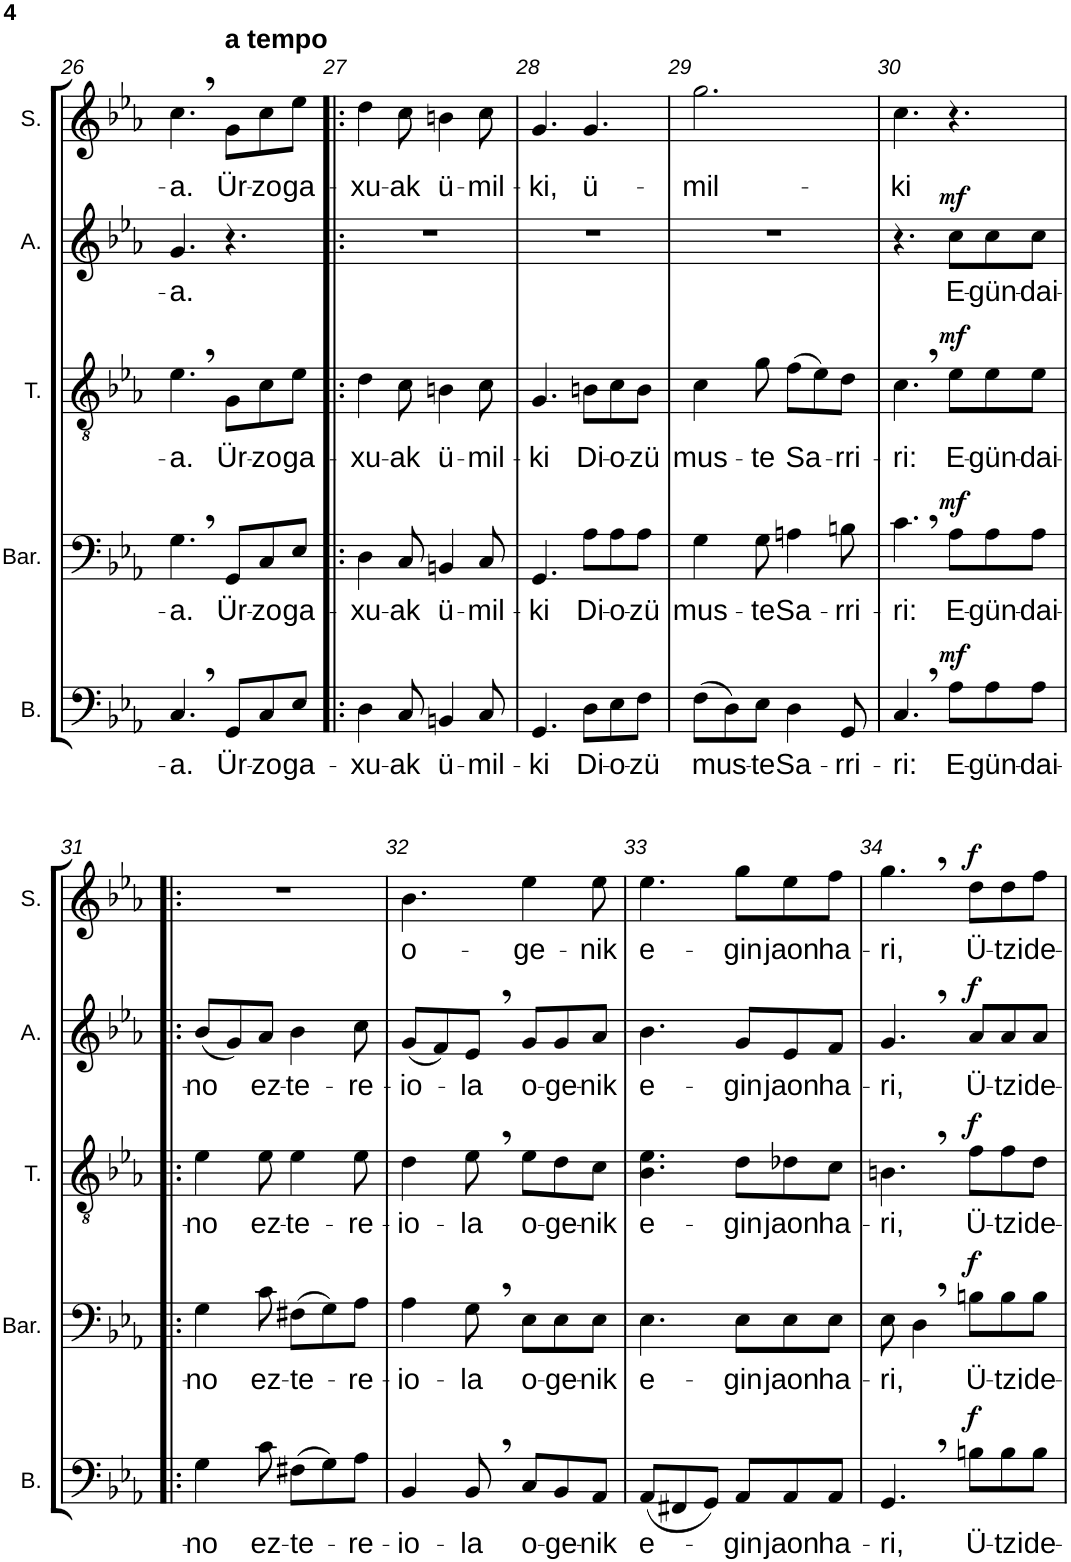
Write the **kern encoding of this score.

**kern	**text	**dynam	**kern	**text	**dynam	**kern	**text	**dynam	**kern	**text	**dynam	**kern	**text	**dynam
*part5	*part5	*part5	*part4	*part4	*part4	*part3	*part3	*part3	*part2	*part2	*part2	*part1	*part1	*part1
*staff5	*staff5	*staff5	*staff4	*staff4	*staff4	*staff3	*staff3	*staff3	*staff2	*staff2	*staff2	*staff1	*staff1	*staff1
*I"Basse	*	*	*I"Baryton	*	*	*I"Ténor	*	*	*I"Alto	*	*	*I"Soprano	*	*
*I'B.	*	*	*I'Bar.	*	*	*I'T.	*	*	*I'A.	*	*	*I'S.	*	*
!!LO:PB:g=z
*clefF4	*	*	*clefF4	*	*	*clefGv2	*	*	*clefG2	*	*	*clefG2	*	*
*k[b-e-a-]	*	*	*k[b-e-a-]	*	*	*k[b-e-a-]	*	*	*k[b-e-a-]	*	*	*k[b-e-a-]	*	*
*M6/8	*	*	*M6/8	*	*	*M6/8	*	*	*M6/8	*	*	*M6/8	*	*
=26	=26	=26	=26	=26	=26	=26	=26	=26	=26	=26	=26	=26	=26	=26
!	!LO:LY:b	!	!	!LO:LY:b	!	!	!LO:LY:b	!	!	!LO:LY:b	!	!	!LO:LY:b	!
4.C,/	-a.	.	4.G,\	-a.	.	4.e-,\	-a.	.	4.g/	-a.	.	4.cc,\	-a.	.
!	!	!	!	!	!	!	!	!	!	!	!	!LO:TX:a:B:t=a tempo	!	!
!	!LO:LY:b	!	!	!LO:LY:b	!	!	!LO:LY:b	!	!	!	!	!	!LO:LY:b	!
8GG/L	Ür-	.	8GG/L	Ür-	.	8G\L	Ür-	.	4.r	.	.	8g\L	Ür-	.
!	!LO:LY:b	!	!	!LO:LY:b	!	!	!LO:LY:b	!	!	!	!	!	!LO:LY:b	!
8C/	-zo	.	8C/	-zo	.	8c\	-zo	.	.	.	.	8cc\	-zo	.
!	!LO:LY:b	!	!	!LO:LY:b	!	!	!LO:LY:b	!	!	!	!	!	!LO:LY:b	!
8E-/J	ga-	.	8E-/J	ga-	.	8e-\J	ga-	.	.	.	.	8ee-\J	ga-	.
=27!|:	=27!|:	=27!|:	=27!|:	=27!|:	=27!|:	=27!|:	=27!|:	=27!|:	=27!|:	=27!|:	=27!|:	=27!|:	=27!|:	=27!|:
!	!LO:LY:b	!	!	!LO:LY:b	!	!	!LO:LY:b	!	!	!	!	!	!LO:LY:b	!
4D\	-xu-	.	4D\	-xu-	.	4d\	-xu-	.	2.r	.	.	4dd\	-xu-	.
!	!LO:LY:b	!	!	!LO:LY:b	!	!	!LO:LY:b	!	!	!	!	!	!LO:LY:b	!
8C/	-ak	.	8C/	-ak	.	8c\	-ak	.	.	.	.	8cc\	-ak	.
!	!LO:LY:b	!	!	!LO:LY:b	!	!	!LO:LY:b	!	!	!	!	!	!LO:LY:b	!
4BBn/	ü-	.	4BBn/	ü-	.	4Bn\	ü-	.	.	.	.	4bn\	ü-	.
!	!LO:LY:b	!	!	!LO:LY:b	!	!	!LO:LY:b	!	!	!	!	!	!LO:LY:b	!
8C/	-mil-	.	8C/	-mil-	.	8c\	-mil-	.	.	.	.	8cc\	-mil-	.
=28	=28	=28	=28	=28	=28	=28	=28	=28	=28	=28	=28	=28	=28	=28
!	!LO:LY:b	!	!	!LO:LY:b	!	!	!LO:LY:b	!	!	!	!	!	!LO:LY:b	!
4.GG/	-ki	.	4.GG/	-ki	.	4.G/	-ki	.	2.r	.	.	4.g/	-ki,	.
!	!LO:LY:b	!	!	!LO:LY:b	!	!	!LO:LY:b	!	!	!	!	!	!LO:LY:b	!
8D\L	Di-	.	8A-\L	Di-	.	8Bn\L	Di-	.	.	.	.	4.g/	ü-	.
!	!LO:LY:b	!	!	!LO:LY:b	!	!	!LO:LY:b	!	!	!	!	!	!	!
8E-\	-o-	.	8A-\	-o-	.	8c\	-o-	.	.	.	.	.	.	.
!	!LO:LY:b	!	!	!LO:LY:b	!	!	!LO:LY:b	!	!	!	!	!	!	!
8F\J	-zü	.	8A-\J	-zü	.	8B\J	-zü	.	.	.	.	.	.	.
=29	=29	=29	=29	=29	=29	=29	=29	=29	=29	=29	=29	=29	=29	=29
!	!LO:LY:b	!	!	!LO:LY:b	!	!	!LO:LY:b	!	!	!	!	!	!LO:LY:b	!
(8F\L	mus-	.	4G\	mus-	.	4c\	mus-	.	2.r	.	.	2.gg\	-mil-	.
8D\)	.	.	.	.	.	.	.	.	.	.	.	.	.	.
!	!LO:LY:b	!	!	!LO:LY:b	!	!	!LO:LY:b	!	!	!	!	!	!	!
8E-\J	-te	.	8G\	-te	.	8g\	-te	.	.	.	.	.	.	.
!	!LO:LY:b	!	!	!LO:LY:b	!	!	!LO:LY:b	!	!	!	!	!	!	!
4D\	Sa-	.	4An\	Sa-	.	(8f\L	Sa-	.	.	.	.	.	.	.
.	.	.	.	.	.	8e-\)	.	.	.	.	.	.	.	.
!	!LO:LY:b	!	!	!LO:LY:b	!	!	!LO:LY:b	!	!	!	!	!	!	!
8GG/	-rri-	.	8Bn\	-rri-	.	8d\J	-rri-	.	.	.	.	.	.	.
=30	=30	=30	=30	=30	=30	=30	=30	=30	=30	=30	=30	=30	=30	=30
!	!LO:LY:b	!	!	!LO:LY:b	!	!	!LO:LY:b	!	!	!	!	!	!LO:LY:b	!
4.C,/	-ri:	.	4.c,\	-ri:	.	4.c,\	-ri:	.	4.r	.	.	4.cc\	-ki	.
!	!LO:LY:b	!LO:DY:a	!	!LO:LY:b	!LO:DY:a	!	!LO:LY:b	!LO:DY:a	!	!LO:LY:b	!LO:DY:a	!	!	!
8A-\L	E-	mf	8A-\L	E-	mf	8e-\L	E-	mf	8cc\L	E-	mf	4.r	.	.
!	!LO:LY:b	!	!	!LO:LY:b	!	!	!LO:LY:b	!	!	!LO:LY:b	!	!	!	!
8A-\	-gün-	.	8A-\	-gün-	.	8e-\	-gün-	.	8cc\	-gün-	.	.	.	.
!	!LO:LY:b	!	!	!LO:LY:b	!	!	!LO:LY:b	!	!	!LO:LY:b	!	!	!	!
8A-\J	-dai-	.	8A-\J	-dai-	.	8e-\J	-dai-	.	8cc\J	-dai-	.	.	.	.
!!LO:LB:g=z
=31!|:	=31!|:	=31!|:	=31!|:	=31!|:	=31!|:	=31!|:	=31!|:	=31!|:	=31!|:	=31!|:	=31!|:	=31!|:	=31!|:	=31!|:
!	!LO:LY:b	!	!	!LO:LY:b	!	!	!LO:LY:b	!	!	!LO:LY:b	!	!	!	!
4G\	-no	.	4G\	-no	.	4e-\	-no	.	(8b-/L	-no	.	2.r	.	.
.	.	.	.	.	.	.	.	.	8g/)	.	.	.	.	.
!	!LO:LY:b	!	!	!LO:LY:b	!	!	!LO:LY:b	!	!	!LO:LY:b	!	!	!	!
8c\	ez-	.	8c\	ez-	.	8e-\	ez-	.	8a-/J	ez-	.	.	.	.
!	!LO:LY:b	!	!	!LO:LY:b	!	!	!LO:LY:b	!	!	!LO:LY:b	!	!	!	!
(8F#X\L	-te-	.	(8F#X\L	-te-	.	4e-\	-te-	.	4b-\	-te-	.	.	.	.
8G\)	.	.	8G\)	.	.	.	.	.	.	.	.	.	.	.
!	!LO:LY:b	!	!	!LO:LY:b	!	!	!LO:LY:b	!	!	!LO:LY:b	!	!	!	!
8A-\J	-re-	.	8A-\J	-re-	.	8e-\	-re-	.	8cc\	-re-	.	.	.	.
=32	=32	=32	=32	=32	=32	=32	=32	=32	=32	=32	=32	=32	=32	=32
!	!LO:LY:b	!	!	!LO:LY:b	!	!	!LO:LY:b	!	!	!LO:LY:b	!	!	!LO:LY:b	!
4BB-/	-io-	.	4A-\	-io-	.	4d\	-io-	.	(8g/L	-io-	.	4.b-\	o-	.
.	.	.	.	.	.	.	.	.	8f/)	.	.	.	.	.
!	!LO:LY:b	!	!	!LO:LY:b	!	!	!LO:LY:b	!	!	!LO:LY:b	!	!	!	!
8BB-,/	-la	.	8G,\	-la	.	8e-,\	-la	.	8e-,/J	-la	.	.	.	.
!	!LO:LY:b	!	!	!LO:LY:b	!	!	!LO:LY:b	!	!	!LO:LY:b	!	!	!LO:LY:b	!
8C/L	o-	.	8E-\L	o-	.	8e-\L	o-	.	8g/L	o-	.	4ee-\	-ge-	.
!	!LO:LY:b	!	!	!LO:LY:b	!	!	!LO:LY:b	!	!	!LO:LY:b	!	!	!	!
8BB-/	-ge-	.	8E-\	-ge-	.	8d\	-ge-	.	8g/	-ge-	.	.	.	.
!	!LO:LY:b	!	!	!LO:LY:b	!	!	!LO:LY:b	!	!	!LO:LY:b	!	!	!LO:LY:b	!
8AA-/J	-nik	.	8E-\J	-nik	.	8c\J	-nik	.	8a-/J	-nik	.	8ee-\	-nik	.
=33	=33	=33	=33	=33	=33	=33	=33	=33	=33	=33	=33	=33	=33	=33
!	!LO:LY:b	!	!	!LO:LY:b	!	!	!LO:LY:b	!	!	!LO:LY:b	!	!	!LO:LY:b	!
(8AA-/L	e-	.	4.E-\	e-	.	4.B-\ 4.e-\	e-	.	4.b-\	e-	.	4.ee-\	e-	.
8FF#X/	.	.	.	.	.	.	.	.	.	.	.	.	.	.
8GG/J)	.	.	.	.	.	.	.	.	.	.	.	.	.	.
!	!LO:LY:b	!	!	!LO:LY:b	!	!	!LO:LY:b	!	!	!LO:LY:b	!	!	!LO:LY:b	!
8AA-/L	-gin	.	8E-\L	-gin	.	8d\L	-gin	.	8g/L	-gin	.	8gg\L	-gin	.
!	!LO:LY:b	!	!	!LO:LY:b	!	!	!LO:LY:b	!	!	!LO:LY:b	!	!	!LO:LY:b	!
8AA-/	jaon	.	8E-\	jaon	.	8d-X\	jaon	.	8e-/	jaon	.	8ee-\	jaon	.
!	!LO:LY:b	!	!	!LO:LY:b	!	!	!LO:LY:b	!	!	!LO:LY:b	!	!	!LO:LY:b	!
8AA-/J	ha-	.	8E-\J	ha-	.	8c\J	ha-	.	8f/J	ha-	.	8ff\J	ha-	.
=34	=34	=34	=34	=34	=34	=34	=34	=34	=34	=34	=34	=34	=34	=34
!	!LO:LY:b	!	!	!LO:LY:b	!	!	!LO:LY:b	!	!	!LO:LY:b	!	!	!LO:LY:b	!
4.GG,/	-ri,	.	8E-\	-ri,	.	4.Bn,\	-ri,	.	4.g,/	-ri,	.	4.gg,\	-ri,	.
.	.	.	4D,\	.	.	.	.	.	.	.	.	.	.	.
!	!LO:LY:b	!LO:DY:a	!	!LO:LY:b	!LO:DY:a	!	!LO:LY:b	!LO:DY:a	!	!LO:LY:b	!LO:DY:a	!	!LO:LY:b	!LO:DY:a
8Bn\L	Ü-	f	8Bn\L	Ü-	f	8f\L	Ü-	f	8a-/L	Ü-	f	8dd\L	Ü-	f
!	!LO:LY:b	!	!	!LO:LY:b	!	!	!LO:LY:b	!	!	!LO:LY:b	!	!	!LO:LY:b	!
8B\	-tzi	.	8B\	-tzi	.	8f\	-tzi	.	8a-/	-tzi	.	8dd\	-tzi	.
!	!LO:LY:b	!	!	!LO:LY:b	!	!	!LO:LY:b	!	!	!LO:LY:b	!	!	!LO:LY:b	!
8B\J	de-	.	8B\J	de-	.	8d\J	de-	.	8a-/J	de-	.	8ff\J	de-	.
=	=	=	=	=	=	=	=	=	=	=	=	=	=	=
*-	*-	*-	*-	*-	*-	*-	*-	*-	*-	*-	*-	*-	*-	*-
